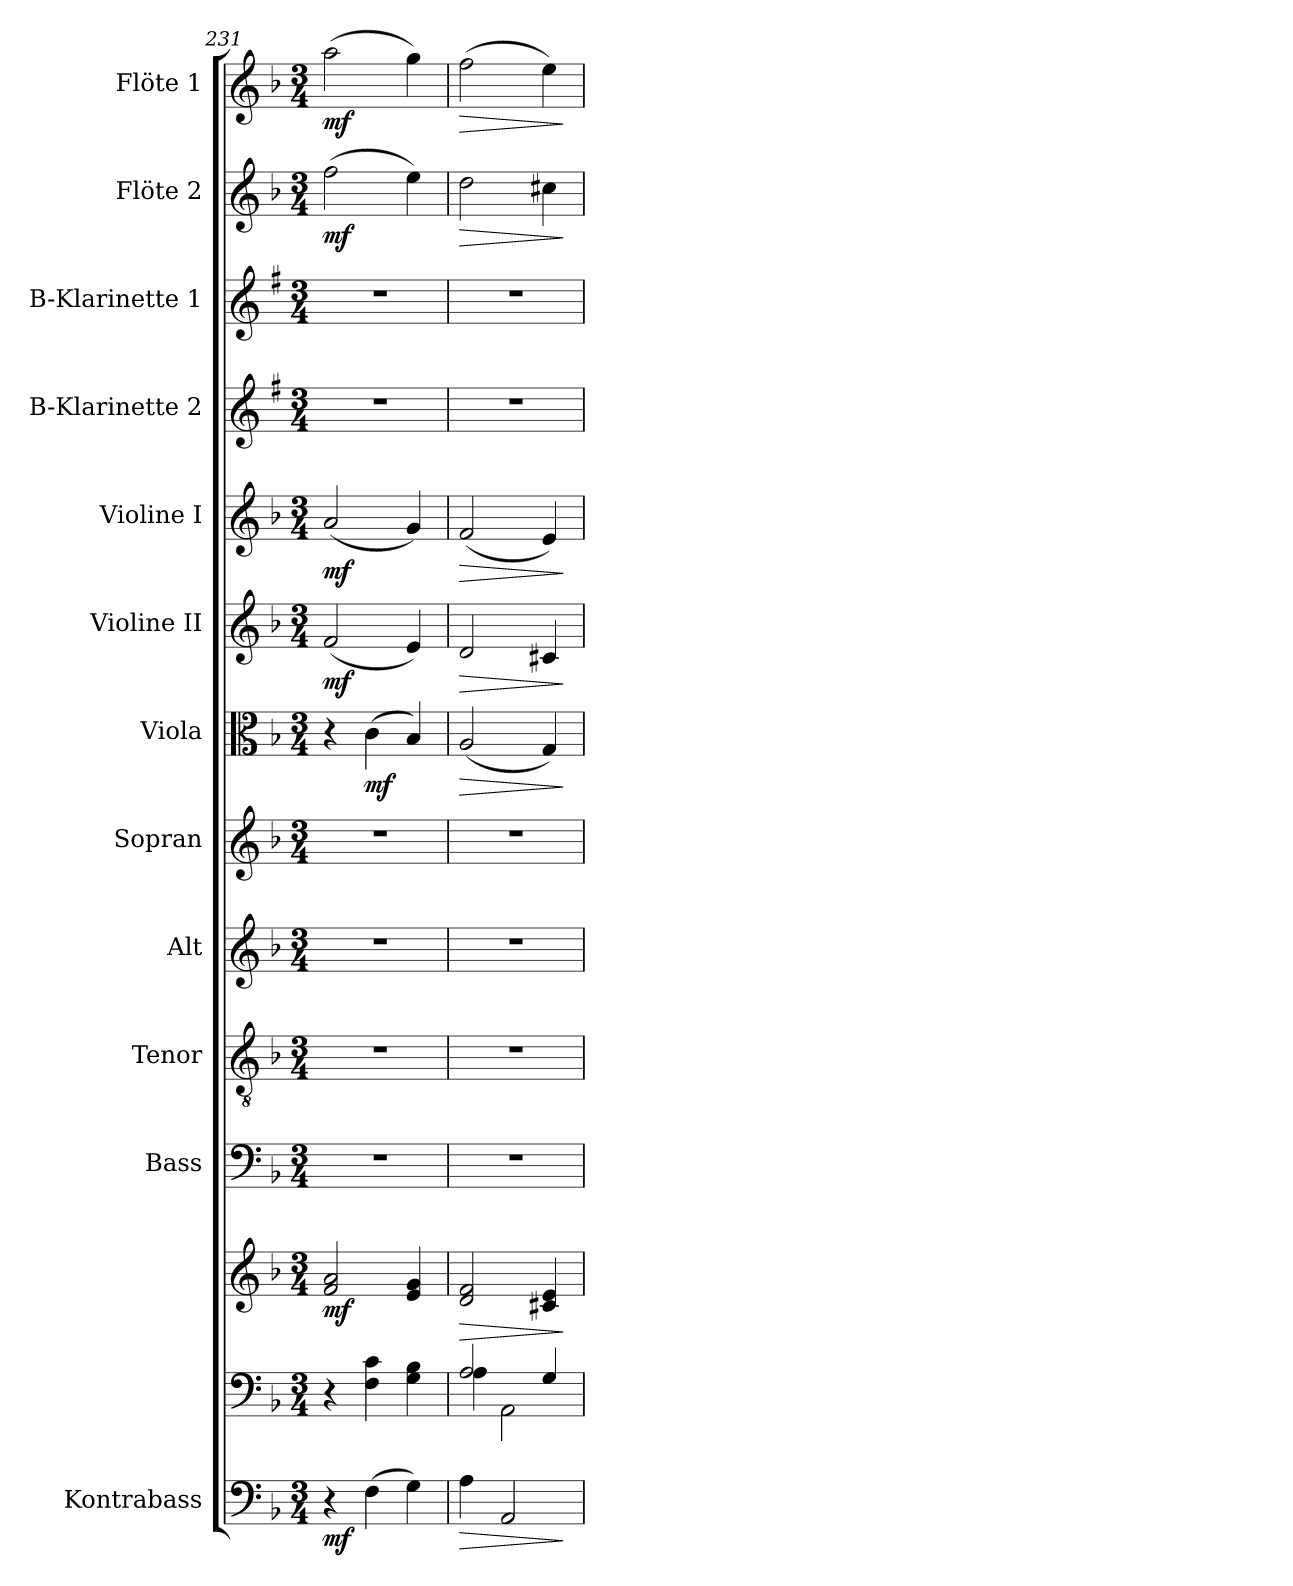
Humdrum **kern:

**kern	**dynam	**kern	**kern	**dynam	**kern	**kern	**kern	**kern	**kern	**dynam	**kern	**dynam	**kern	**dynam	**kern	**kern	**kern	**dynam	**kern	**dynam
*part13	*part13	*part12	*part12	*part12	*part11	*part10	*part9	*part8	*part7	*part7	*part6	*part6	*part5	*part5	*part4	*part3	*part2	*part2	*part1	*part1
*staff14	*staff14	*staff13	*staff12	*staff12/13	*staff11	*staff10	*staff9	*staff8	*staff7	*staff7	*staff6	*staff6	*staff5	*staff5	*staff4	*staff3	*staff2	*staff2	*staff1	*staff1
*I"Kontrabass	*	*	*	*	*I"Bass	*I"Tenor	*I"Alt	*I"Sopran	*I"Viola	*	*I"Violine II	*	*I"Violine I	*	*I"B-Klarinette 2	*I"B-Klarinette 1	*I"Flöte 2	*	*I"Flöte 1	*
*I'Kb.	*	*	*	*	*I'B.	*I'T.	*I'A.	*I'S.	*I'Vla.	*	*I'Vl. II	*	*I'Vl. I	*	*I'B Kl. 2	*I'B Kl. 1	*I'Fl. 2	*	*I'Fl. 1	*
*clefF4	*	*clefF4	*clefG2	*	*clefF4	*clefGv2	*clefG2	*clefG2	*clefC3	*	*clefG2	*	*clefG2	*	*clefG2	*clefG2	*clefG2	*	*clefG2	*
*ITrd7c12	*	*	*	*	*	*	*	*	*	*	*	*	*	*	*ITrd1c2	*ITrd1c2	*	*	*	*
*k[b-]	*	*k[b-]	*k[b-]	*	*k[b-]	*k[b-]	*k[b-]	*k[b-]	*k[b-]	*	*k[b-]	*	*k[b-]	*	*k[b-]	*k[b-]	*k[b-]	*	*k[b-]	*
*F:	*	*F:	*F:	*	*F:	*F:	*F:	*F:	*F:	*	*F:	*	*F:	*	*F:	*F:	*F:	*	*F:	*
*M3/4	*	*M3/4	*M3/4	*	*M3/4	*M3/4	*M3/4	*M3/4	*M3/4	*	*M3/4	*	*M3/4	*	*M3/4	*M3/4	*M3/4	*	*M3/4	*
=231	=231	=231	=231	=231	=231	=231	=231	=231	=231	=231	=231	=231	=231	=231	=231	=231	=231	=231	=231	=231
!	!LO:DY:b	!	!	!LO:DY:b	!	!	!	!	!	!	!	!LO:DY:b	!	!LO:DY:b	!	!	!	!LO:DY:b	!	!LO:DY:b
4r	mf	4r	2f/ 2a/	mf	2.r	2.r	2.r	2.r	4r	.	(<2f/	mf	(<2a/	mf	2.r	2.r	(>2ff\	mf	(>2aa\	mf
!	!	!	!	!	!	!	!	!	!	!LO:DY:b	!	!	!	!	!	!	!	!	!	!
(>4FF\	.	4F\ 4c\	.	.	.	.	.	.	(>4c\	mf	.	.	.	.	.	.	.	.	.	.
4GG\)	.	4G\ 4B-\	4e/ 4g/	.	.	.	.	.	4B-/)	.	4e/)	.	4g/)	.	.	.	4ee\)	.	4gg\)	.
=232	=232	=232	=232	=232	=232	=232	=232	=232	=232	=232	=232	=232	=232	=232	=232	=232	=232	=232	=232	=232
!	!LO:HP:b	!	!	!LO:HP:b	!	!	!	!	!	!LO:HP:b	!	!LO:HP:b	!	!LO:HP:b	!	!	!	!LO:HP:b	!	!LO:HP:b
*	*	*^	*	*	*	*	*	*	*	*	*	*	*	*	*	*	*	*	*	*
4AA\	>	2A/	4A\	2d/ 2f/	>	2.r	2.r	2.r	2.r	(<2A/	>	2d/	>	(<2f/	>	2.r	2.r	2dd\	>	(>2ff\	>
2AAA/	.	.	2AA\	.	.	.	.	.	.	.	.	.	.	.	.	.	.	.	.	.	.
.	.	4G/	.	4c#X/ 4e/	.	.	.	.	.	4G/)	.	4c#X/	.	4e/)	.	.	.	4cc#X\	.	4ee\)	.
*	*	*v	*v	*	*	*	*	*	*	*	*	*	*	*	*	*	*	*	*	*	*
.	]	.	.	]	.	.	.	.	.	]	.	]	.	]	.	.	.	]	.	]
=	=	=	=	=	=	=	=	=	=	=	=	=	=	=	=	=	=	=	=	=
*-	*-	*-	*-	*-	*-	*-	*-	*-	*-	*-	*-	*-	*-	*-	*-	*-	*-	*-	*-	*-
